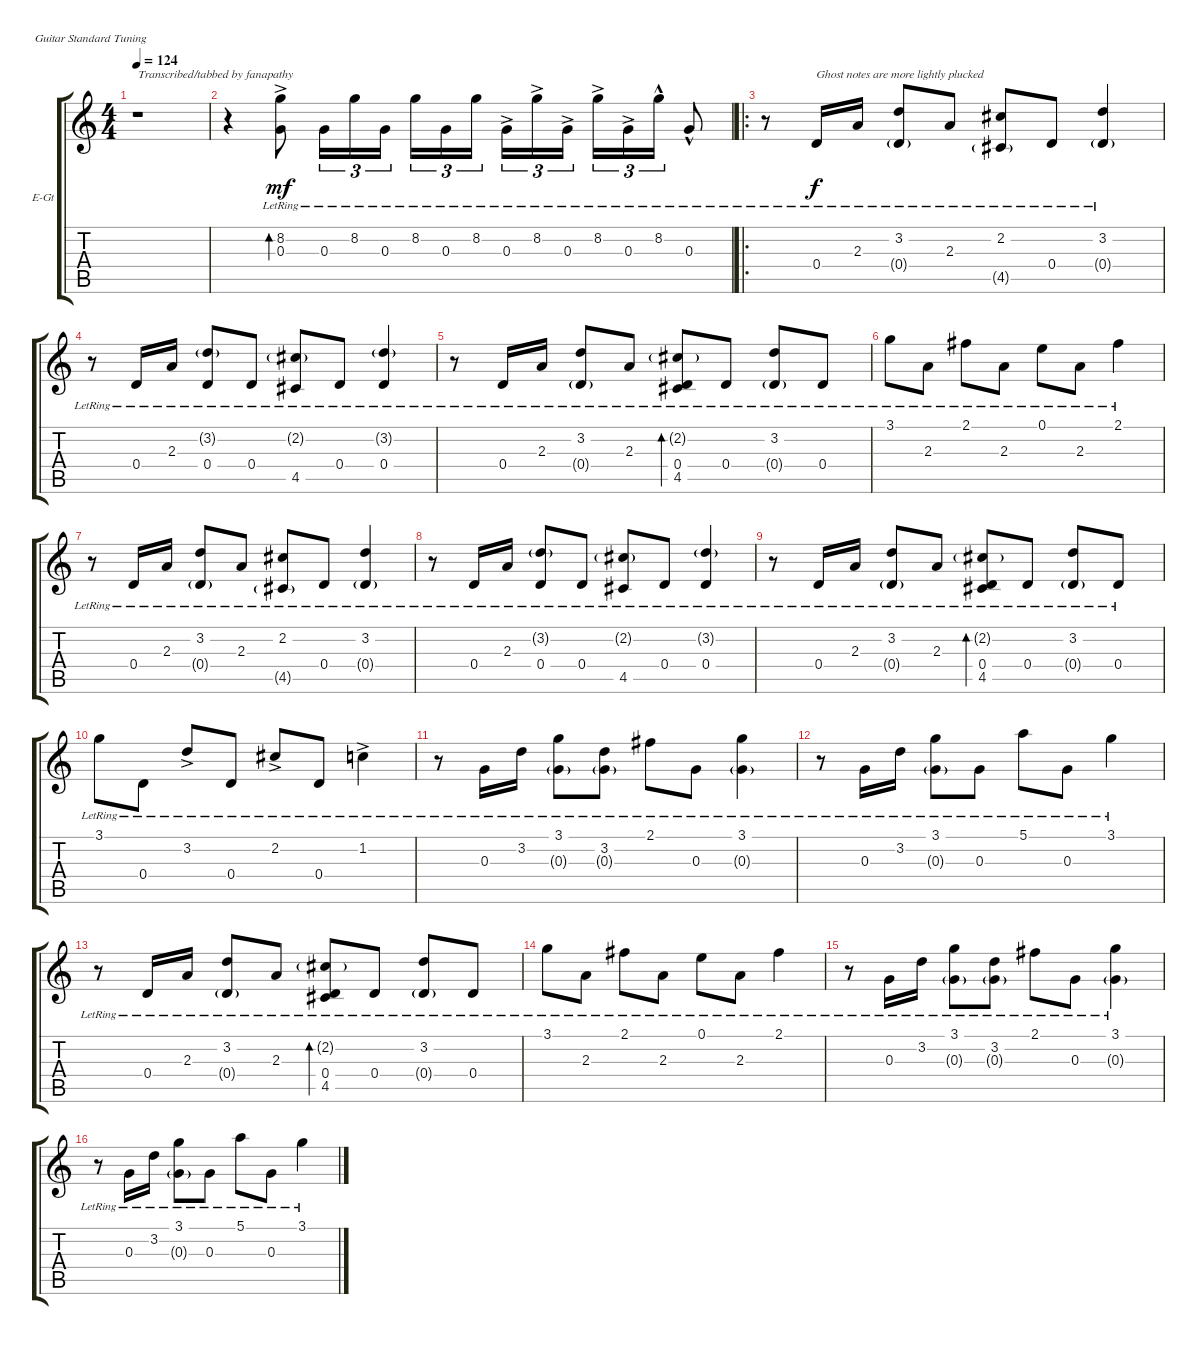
\defaultSystemsLayout 4
\bracketExtendMode groupsimilarinstruments
\firstSystemTrackNameOrientation horizontal
\otherSystemsTrackNameOrientation horizontal
\track ("Nylon Left" "E-Gt") {instrument acousticguitarnylon}
\staff {score tabs}
\tuning (E4 B3 G3 D3 A2 E2)
\ts (4 4)
\tempo 124
\clef g2
\ks c
r.1{txt "Transcribed/tabbed by fanapathy" dy mf instrument acousticguitarnylon} |
r.4 (0.3{lr} 8.2{ac lr}).8{bd 30} 0.3{lr}.16{tu (3 2)} 8.2{lr}.16{tu (3 2)} 0.3{lr}.16{tu (3 2)} 8.2{lr}.16{tu (3 2)} 0.3{lr}.16{tu (3 2)} 8.2{lr}.16{tu (3 2)} 0.3{ac lr}.16{tu (3 2)} 8.2{ac lr}.16{tu (3 2)} 0.3{ac lr}.16{tu (3 2)} 8.2{ac lr}.16{tu (3 2)} 0.3{ac lr}.16{tu (3 2)} 8.2{hac lr}.16{tu (3 2)} 0.3{hac lr}.8 |
\ro
r.8 0.4{lr}.16{txt "Ghost notes are more lightly plucked" dy f} 2.3{lr}.16 (0.4{g lr} 3.2).8 2.3{lr}.8 (2.2{lr} 4.5{g}).8 0.4{lr}.8 (0.4{g lr} 3.2).4 |
r.8 0.4{lr}.16 2.3{lr}.16 (0.4{lr} 3.2{g}).8 0.4{lr}.8 (4.5{lr} 2.2{g}).8 0.4{lr}.8 (0.4{lr} 3.2{g}).4 |
r.8 0.4{lr}.16 2.3{lr}.16 (0.4{g lr} 3.2).8 2.3{lr}.8 (4.5{lr} 0.4{lr} 2.2{g}).8{bd 30} 0.4{lr}.8 (0.4{g lr} 3.2).8 0.4{lr}.8 |
3.1{lr}.8 2.3{lr}.8 2.1{lr}.8 2.3{lr}.8 0.1{lr}.8 2.3{lr}.8 2.1{lr}.4 |
r.8 0.4{lr}.16 2.3{lr}.16 (0.4{g lr} 3.2).8 2.3{lr}.8 (2.2{lr} 4.5{g}).8 0.4{lr}.8 (0.4{g lr} 3.2).4 |
r.8 0.4{lr}.16 2.3{lr}.16 (0.4{lr} 3.2{g}).8 0.4{lr}.8 (4.5{lr} 2.2{g}).8 0.4{lr}.8 (0.4{lr} 3.2{g}).4 |
r.8 0.4{lr}.16 2.3{lr}.16 (0.4{g lr} 3.2).8 2.3{lr}.8 (4.5{lr} 0.4{lr} 2.2{g}).8{bd 30} 0.4{lr}.8 (0.4{g lr} 3.2).8 0.4{lr}.8 |
3.1{lr}.8 0.4{lr}.8 3.2{ac lr}.8 0.4{lr}.8 2.2{ac lr}.8 0.4{lr}.8 1.2{ac lr}.4 |
r.8 0.3{lr}.16 3.2{lr}.16 (3.1{lr} 0.3{g}).8 (3.2{lr} 0.3{g}).8 2.1{lr}.8 0.3{lr}.8 (3.1{lr} 0.3{g}).4 |
r.8 0.3{lr}.16 3.2{lr}.16 (3.1{lr} 0.3{g}).8 0.3{lr}.8 5.1{lr}.8 0.3{lr}.8 3.1{lr}.4 |
r.8 0.4{lr}.16 2.3{lr}.16 (0.4{g lr} 3.2).8 2.3{lr}.8 (4.5{lr} 0.4{lr} 2.2{g}).8{bd 30} 0.4{lr}.8 (0.4{g lr} 3.2).8 0.4{lr}.8 |
3.1{lr}.8 2.3{lr}.8 2.1{lr}.8 2.3{lr}.8 0.1{lr}.8 2.3{lr}.8 2.1{lr}.4 |
r.8 0.3{lr}.16 3.2{lr}.16 (3.1{lr} 0.3{g}).8 (3.2{lr} 0.3{g}).8 2.1{lr}.8 0.3{lr}.8 (3.1{lr} 0.3{g}).4 |
r.8 0.3{lr}.16 3.2{lr}.16 (3.1{lr} 0.3{g}).8 0.3{lr}.8 5.1{lr}.8 0.3{lr}.8 3.1{lr}.4
